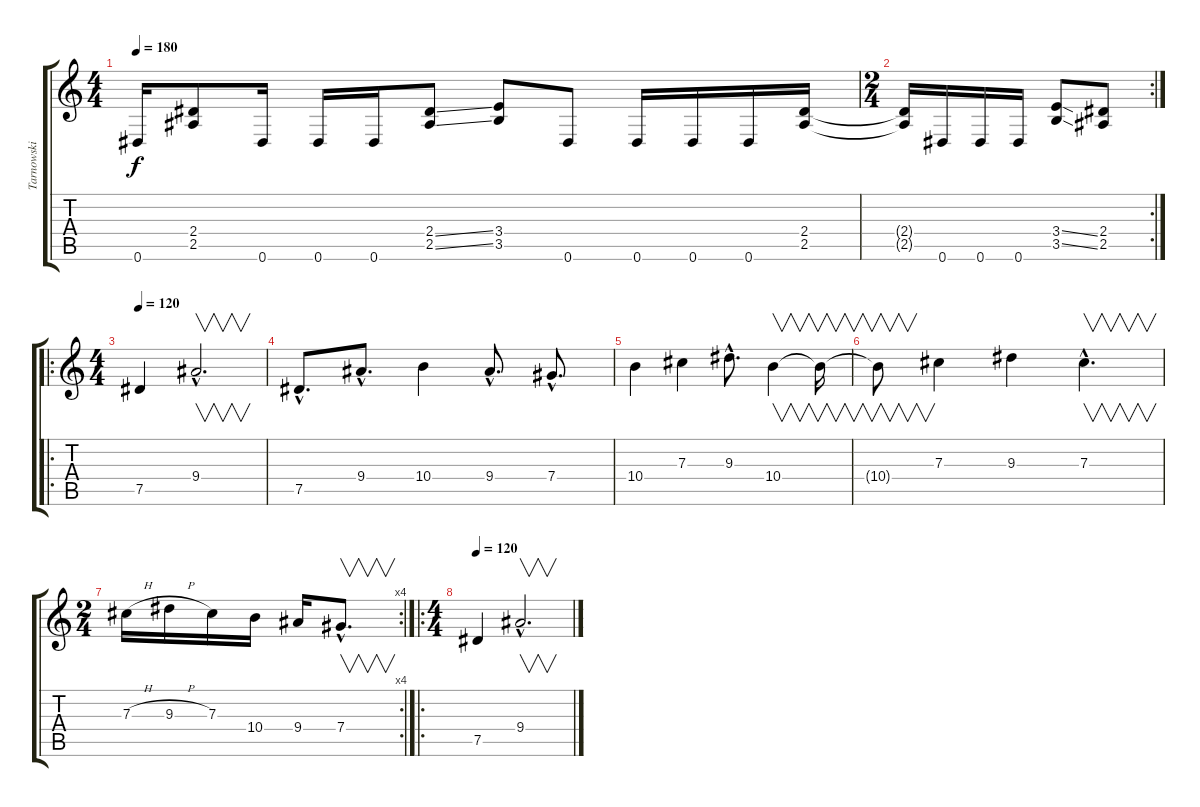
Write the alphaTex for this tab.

\track ("Tarnowski" "Tarnowski") {instrument distortionguitar}
\staff {score tabs}
\tuning (Eb4 Bb3 Gb3 Db3 Ab2 Eb2) {hide}
\ts (4 4)
\tempo 180
\clef g2
\ks c
0.6.16{dy f} (2.4 2.5).8 0.6.16 0.6.16 0.6.16 (2.4{ss} 2.5{ss}).8 (3.4 3.5).8 0.6.8 0.6.16 0.6.16 0.6.16 (2.4 2.5).16 |
\rc 2
\ts (2 4)
(2.4{t} 2.5{t}).16 0.6.16 0.6.16 0.6.16 (3.4{ss} 3.5{ss}).8 (2.4 2.5).8 |
\ro
\ts (4 4)
\tempo 120
7.5.4 9.4{hac}.2{v d} |
7.5{hac}.8{d} 9.4{hac}.8{d} 10.4.4 9.4{hac}.8{d} 7.4{hac}.8{d} |
10.4.4 7.3.4 9.3{hac}.8{d} 10.4.4{v} 10.4{t}.16{v} |
10.4{t}.8{v} 7.3.4 9.3.4 7.3{hac}.4{v d} |
\rc 4
\ts (2 4)
7.3{h}.16 9.3{h}.16 7.3.16 10.4.16 9.4.16 7.4{hac}.8{v d} |
\ro
\ts (4 4)
\tempo 120
7.5.4 9.4{hac}.2{v d}
